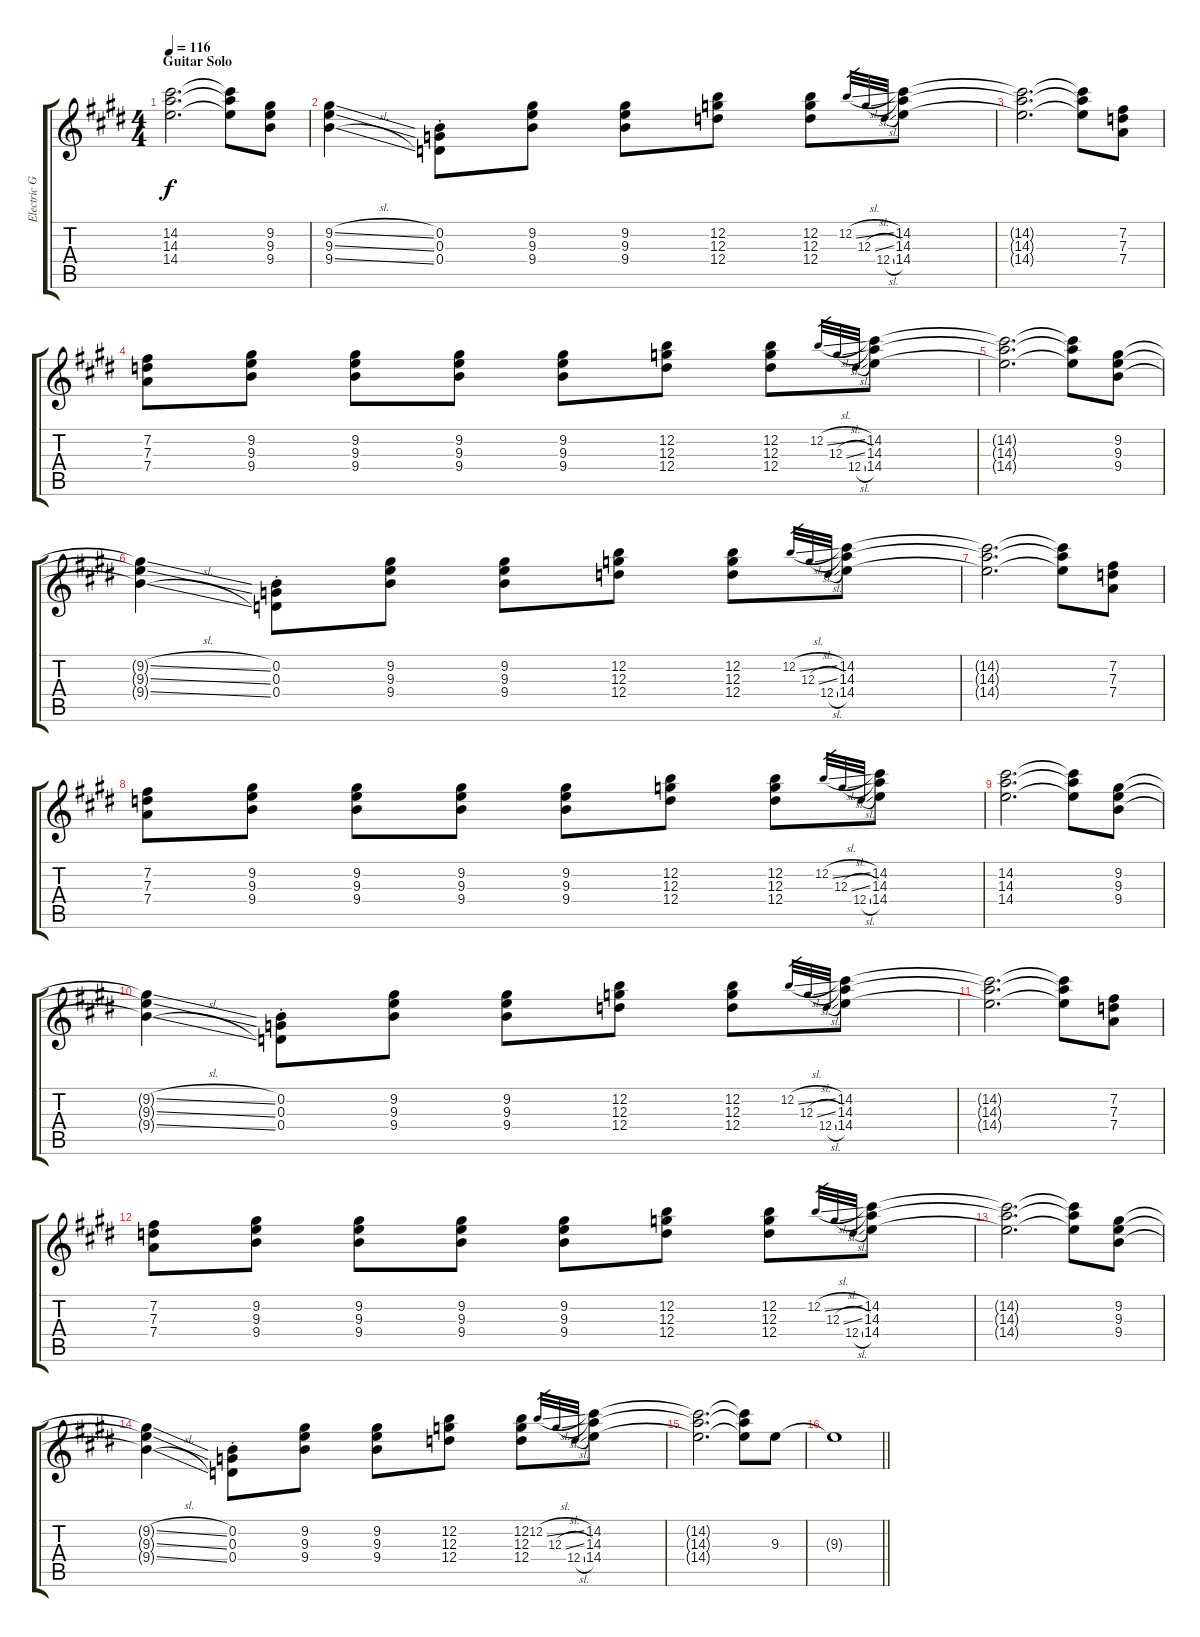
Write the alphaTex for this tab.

\track ("Electric Guitar 4" "Electric G") {instrument overdrivenguitar}
\staff {score tabs}
\tuning (E4 B3 G3 D3 A2 E2) {hide}
\ts (4 4)
\section ("" "Guitar Solo")
\tempo 116
\clef g2
\ks c#minor
(14.2{t} 14.3{t} 14.4{t}).2{d dy f} (14.2{t} 14.3{t} 14.4{t}).8 (9.2 9.3 9.4).8 |
(9.2{sl} 9.3{sl} 9.4{sl}).4 (0.2{st} 0.3{st} 0.4{st}).8 (9.2 9.3 9.4).8 (9.2 9.3 9.4).8 (12.2 12.3 12.4).8 (12.2 12.3 12.4).8 12.2{sl}.32{gr} 12.3{sl}.32{gr} 12.4{sl}.32{gr} (14.2 14.3 14.4).8 |
\ks e
(14.2{t} 14.3{t} 14.4{t}).2{d} (14.2{t} 14.3{t} 14.4{t}).8 (7.2 7.3 7.4).8 |
\ks c#minor
(7.2 7.3 7.4).8 (9.2 9.3 9.4).8 (9.2 9.3 9.4).8 (9.2 9.3 9.4).8 (9.2 9.3 9.4).8 (12.2 12.3 12.4).8 (12.2 12.3 12.4).8 12.2{sl}.32{gr} 12.3{sl}.32{gr} 12.4{sl}.32{gr} (14.2 14.3 14.4).8 |
(14.2{t} 14.3{t} 14.4{t}).2{d} (14.2{t} 14.3{t} 14.4{t}).8 (9.2 9.3 9.4).8 |
\ks e
(9.2{sl t} 9.3{sl t} 9.4{sl t}).4 (0.2{st} 0.3{st} 0.4{st}).8 (9.2 9.3 9.4).8 (9.2 9.3 9.4).8 (12.2 12.3 12.4).8 (12.2 12.3 12.4).8 12.2{sl}.32{gr} 12.3{sl}.32{gr} 12.4{sl}.32{gr} (14.2 14.3 14.4).8 |
\ks c#minor
(14.2{t} 14.3{t} 14.4{t}).2{d} (14.2{t} 14.3{t} 14.4{t}).8 (7.2 7.3 7.4).8 |
(7.2 7.3 7.4).8 (9.2 9.3 9.4).8 (9.2 9.3 9.4).8 (9.2 9.3 9.4).8 (9.2 9.3 9.4).8 (12.2 12.3 12.4).8 (12.2 12.3 12.4).8 12.2{sl}.32{gr} 12.3{sl}.32{gr} 12.4{sl}.32{gr} (14.2 14.3 14.4).8 |
\ks e
(14.2 14.3 14.4).2{d} (14.2{t} 14.3{t} 14.4{t}).8 (9.2 9.3 9.4).8 |
\ks c#minor
(9.2{sl t} 9.3{sl t} 9.4{sl t}).4 (0.2{st} 0.3{st} 0.4{st}).8 (9.2 9.3 9.4).8 (9.2 9.3 9.4).8 (12.2 12.3 12.4).8 (12.2 12.3 12.4).8 12.2{sl}.32{gr} 12.3{sl}.32{gr} 12.4{sl}.32{gr} (14.2 14.3 14.4).8 |
(14.2{t} 14.3{t} 14.4{t}).2{d} (14.2{t} 14.3{t} 14.4{t}).8 (7.2 7.3 7.4).8 |
\ks e
(7.2 7.3 7.4).8 (9.2 9.3 9.4).8 (9.2 9.3 9.4).8 (9.2 9.3 9.4).8 (9.2 9.3 9.4).8 (12.2 12.3 12.4).8 (12.2 12.3 12.4).8 12.2{sl}.32{gr} 12.3{sl}.32{gr} 12.4{sl}.32{gr} (14.2 14.3 14.4).8 |
\ks c#minor
(14.2{t} 14.3{t} 14.4{t}).2{d} (14.2{t} 14.3{t} 14.4{t}).8 (9.2 9.3 9.4).8 |
\ks e
(9.2{sl t} 9.3{sl t} 9.4{sl t}).4 (0.2{st} 0.3{st} 0.4{st}).8 (9.2 9.3 9.4).8 (9.2 9.3 9.4).8 (12.2 12.3 12.4).8 (12.2 12.3 12.4).8 12.2{sl}.32{gr} 12.3{sl}.32{gr} 12.4{sl}.32{gr} (14.2 14.3 14.4).8 |
\ks c#minor
(14.2{t} 14.3{t} 14.4{t}).2{d} (14.2{t} 14.3{t} 14.4{t}).8 9.3.8 |
\barLineRight lightlight
9.3{t}.1
